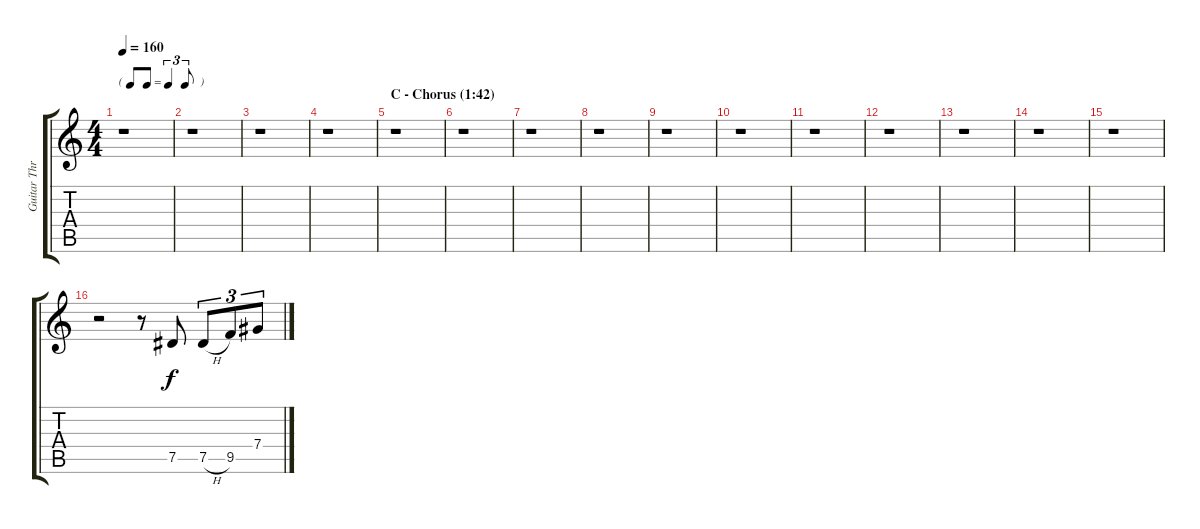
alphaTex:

\track ("Guitar Three" "Guitar Thr") {instrument distortionguitar}
\staff {score tabs}
\tuning (Eb4 Bb3 Gb3 Db3 Ab2 Eb2) {hide}
\ts (4 4)
\tf triplet8th
\tempo 160
\clef g2
\ks c
r.1{dy f} |
r.1 |
r.1 |
r.1 |
\section ("" "C - Chorus (1:42)")
r.1 |
r.1 |
r.1 |
r.1 |
r.1 |
r.1 |
r.1 |
r.1 |
r.1 |
r.1 |
r.1 |
r.2 r.8 7.5.8 7.5{h}.8{tu (3 2)} 9.5.8{tu (3 2)} 7.4.8{tu (3 2)}
